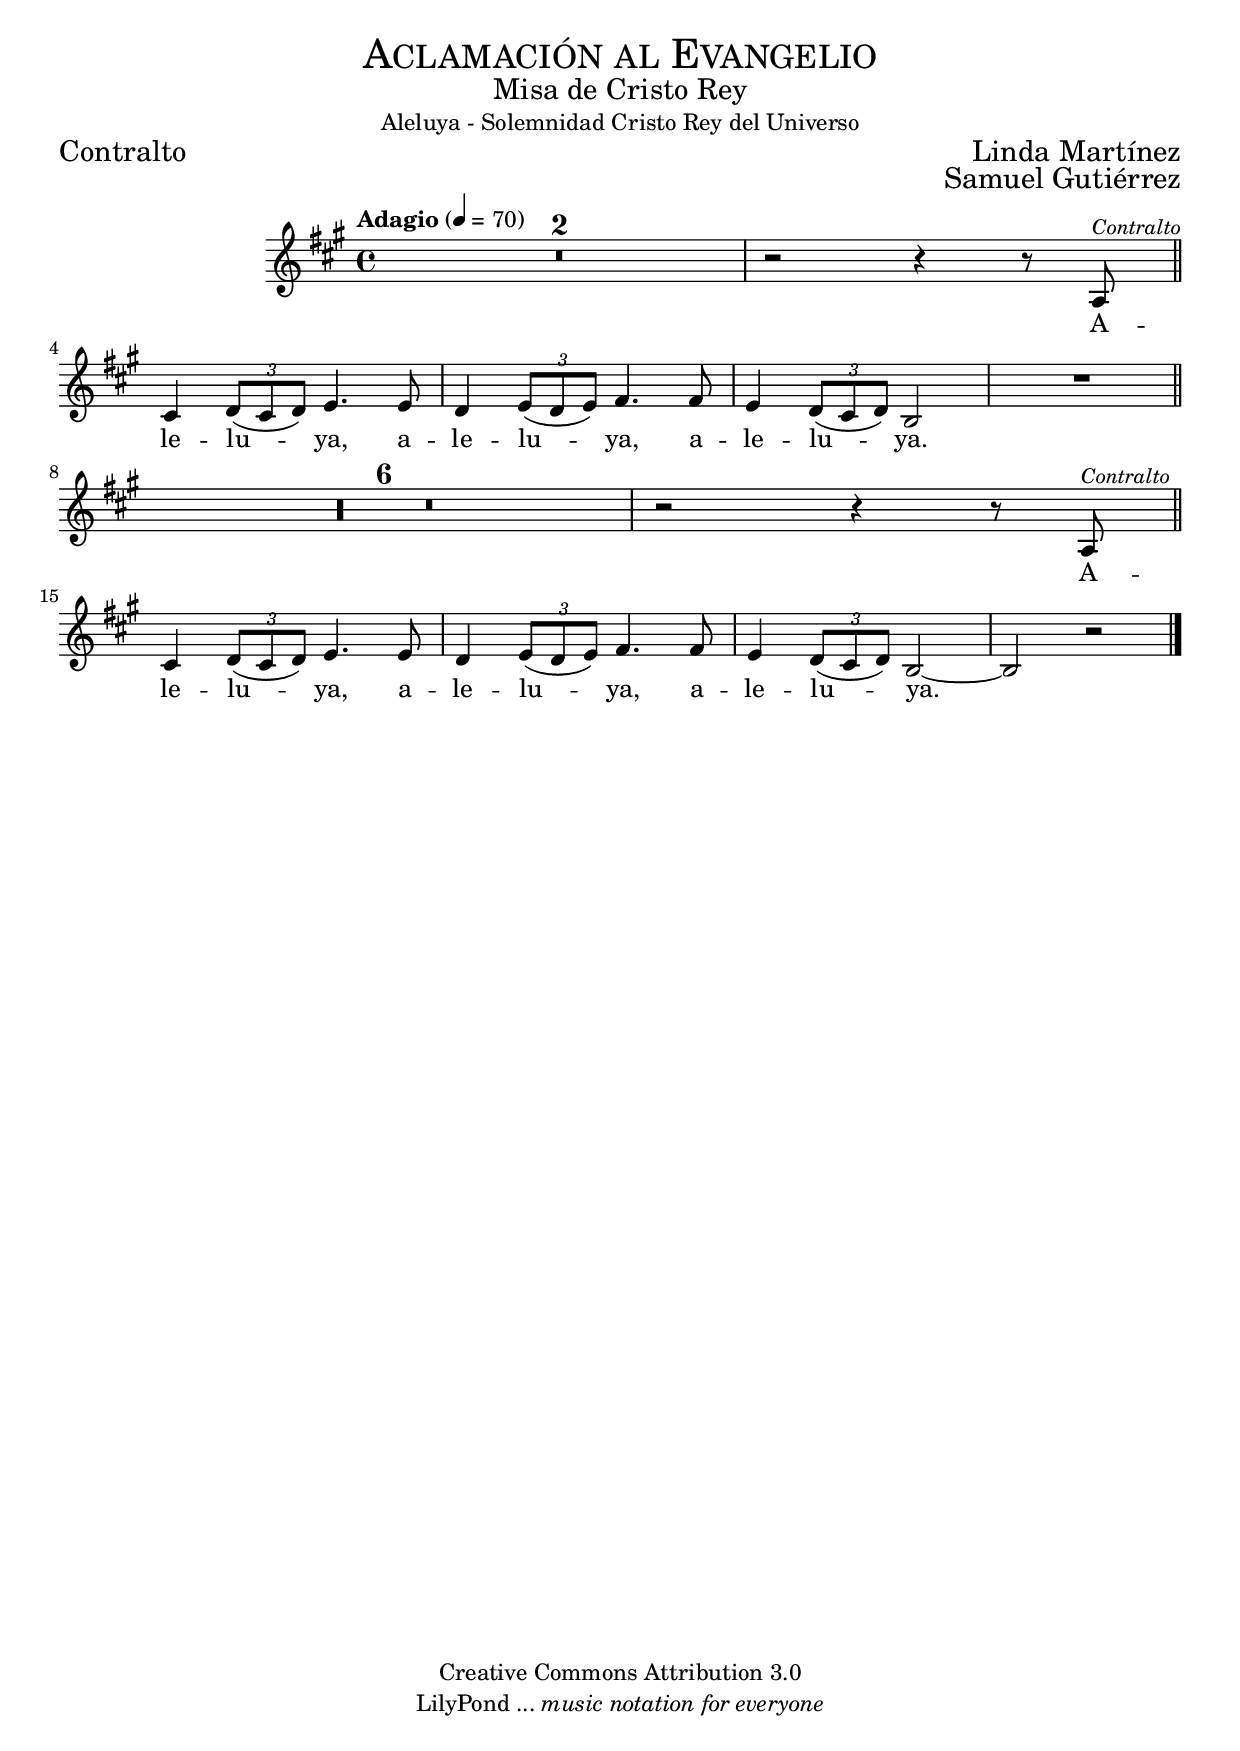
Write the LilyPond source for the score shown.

% ******************************************************************************************
%	Aclamaicion al Evangelio - Melody inspired by the compositions of Mons Marco Frisina
%   	Music and accompaniment by serachsam
% ******************************************************************************************
\language "espanol"
\version "2.23.2"

% --- Global parameters
particle = 1
jump = \break

% --- Includes
\include "global.ily"
alto_music = \relative do' {
  \compressEmptyMeasures

  R1*2 |
  r2 r4 r8 la8^\markup{ \italic \small "Contralto" } | \bar "||" #(if (= particle 1) jump "") % 3
  dos4 \tuplet 3/2 { re8( dos re) } mi4. mi8 |
  re4 \tuplet 3/2 { mi8( re mi) } fas4. fas8 |
  mi4 \tuplet 3/2 { re8( dos re) } si2 |
  R1 | \bar "||" #(if (= particle 1) jump "") % 7
  R1*6 |
  r2 r4 r8 la8^\markup{ \italic \small "Contralto" } | \bar "||" #(if (= particle 1) jump "") % 14
  dos4 \tuplet 3/2 { re8( dos re) } mi4. mi8 |
  re4 \tuplet 3/2 { mi8( re mi) } fas4. fas8 |
  mi4 \tuplet 3/2 { re8( dos re) } si2~ |
  si2 r |

  \bar "|."
}

alto_lyrics = \lyricmode {
  A -- le -- lu -- ya,
  a -- le -- lu -- ya,
  a -- le -- lu -- ya.

  A -- le -- lu -- ya,
  a -- le -- lu -- ya,
  a -- le -- lu -- ya.
}


% --- Global size
% #(set-global-staff-size 20)

% --- Header
\markup { \fill-line { \center-column { \fontsize #5 \smallCaps "Aclamación al Evangelio" \fontsize #2 "Misa de Cristo Rey" "Aleluya - Solemnidad Cristo Rey del Universo" } } }
\markup { \fill-line { \fontsize #2 "Contralto" \right-column { \fontsize #2 "Linda Martínez" } } }
\markup { \fill-line { " " \right-column { \fontsize #2 "Samuel Gutiérrez" } } }
\header {
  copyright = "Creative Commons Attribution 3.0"
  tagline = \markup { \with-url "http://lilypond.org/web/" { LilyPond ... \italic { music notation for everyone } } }
  breakbefore = ##t
}

% --- Music

% --- Harmony

\score {
  <<
    \new Staff <<
      \set Staff.midiInstrument = #"choir aahs"
      \set Staff.midiMaximumVolume = #1.5
      \new Voice = "contralto" <<
        \global \alto_music
      >>
      \new Lyrics = "contralto"
      \context Lyrics = "contralto" \lyricsto "contralto" \alto_lyrics
    >>
  >>
  \midi { }
  \layout { }
}

% --- Paper
\paper{
  #(set-default-paper-size "letter")
  indent=3.5\cm
  page-breaking = #ly:page-turn-breaking
}
